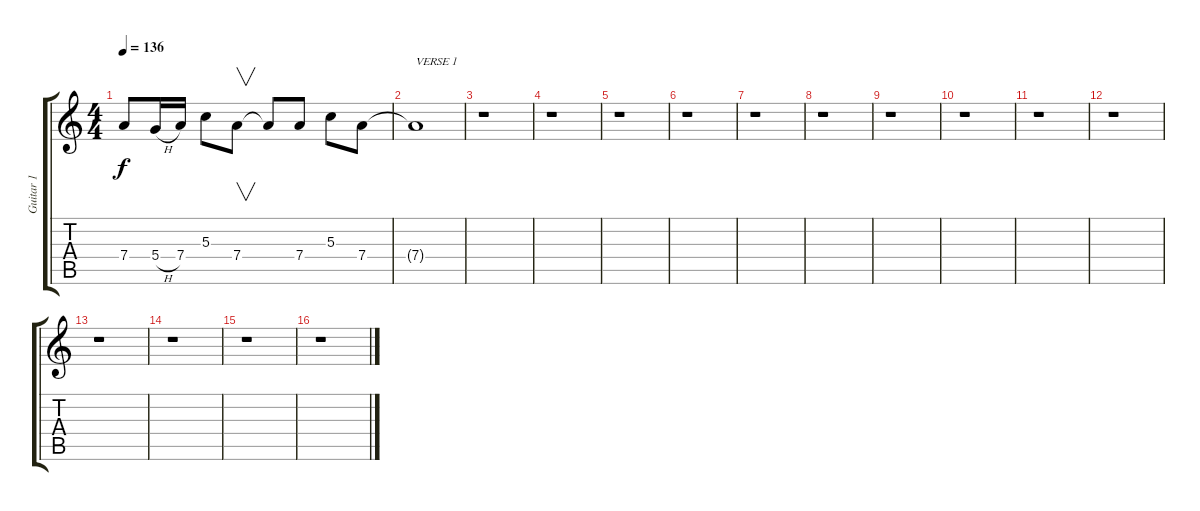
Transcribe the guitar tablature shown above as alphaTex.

\track ("Guitar 1" "Guitar 1") {instrument distortionguitar}
\staff {score tabs}
\tuning (E4 B3 G3 D3 A2 E2) {hide}
\ts (4 4)
\tempo 136
\clef g2
\ks c
7.4{t}.8{dy f} 5.4{h}.16 7.4.16 5.3.8 7.4.8{v} 7.4{t}.8 7.4.8 5.3.8 7.4.8 |
7.4{t}.1{txt "VERSE 1"} |
r.1 |
r.1 |
r.1 |
r.1 |
r.1 |
r.1 |
r.1 |
r.1 |
r.1 |
r.1 |
r.1 |
r.1 |
r.1 |
r.1
